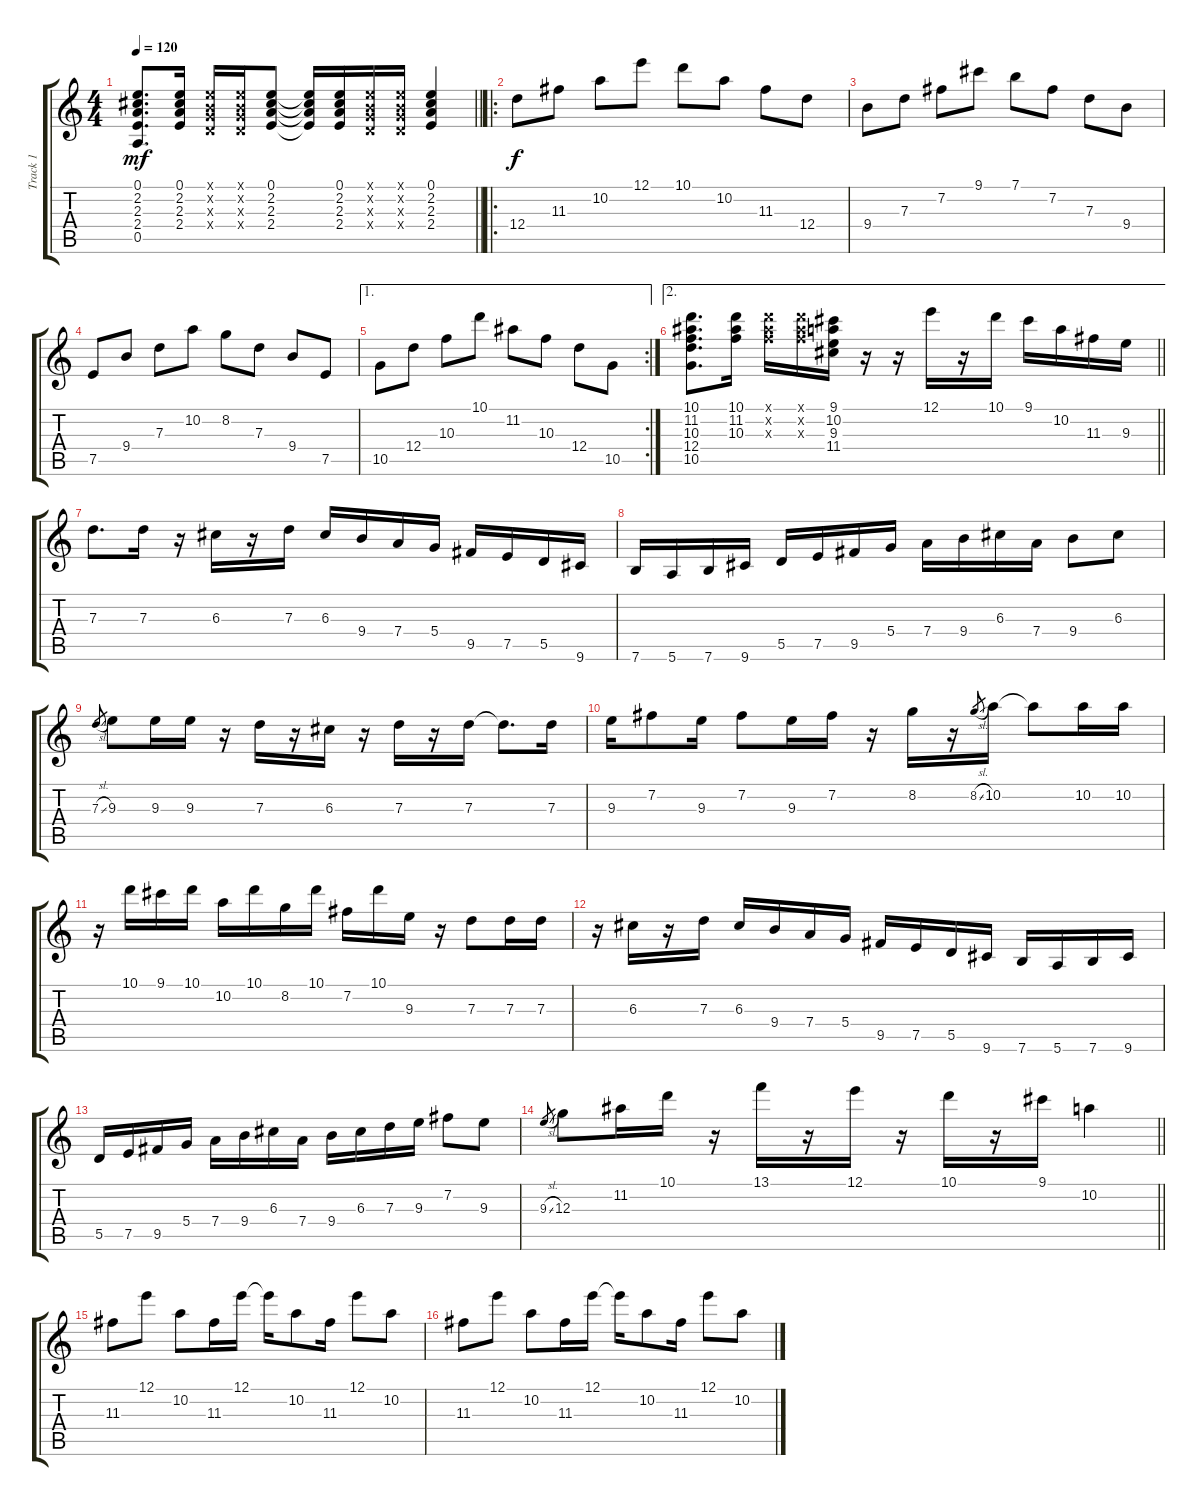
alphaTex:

\track ("Track 1" "Track 1") {instrument acousticguitarsteel}
\staff {score tabs}
\tuning (E4 B3 G3 D3 A2 E2) {hide}
\ts (4 4)
\tempo 120
\clef g2
\barLineRight lightlight
\ks c
(0.1 2.2 2.3 2.4 0.5).8{d dy mf} (0.1 2.2 2.3 2.4).16 (0.1{x} 0.2{x} 0.3{x} 0.4{x}).16 (0.1{x} 0.2{x} 0.3{x} 0.4{x}).16 (0.1 2.2 2.3 2.4).8 (0.1{t} 2.2{t} 2.3{t} 2.4{t}).16 (0.1 2.2 2.3 2.4).16 (0.1{x} 0.2{x} 0.3{x} 0.4{x}).16 (0.1{x} 0.2{x} 0.3{x} 0.4{x}).16 (0.1 2.2 2.3 2.4).4 |
\ro
12.4.8{dy f} 11.3.8 10.2.8 12.1.8 10.1.8 10.2.8 11.3.8 12.4.8 |
9.4.8 7.3.8 7.2.8 9.1.8 7.1.8 7.2.8 7.3.8 9.4.8 |
7.5.8 9.4.8 7.3.8 10.2.8 8.2.8 7.3.8 9.4.8 7.5.8 |
\ae 1
\rc 2
10.5.8 12.4.8 10.3.8 10.1.8 11.2.8 10.3.8 12.4.8 10.5.8 |
\ae 2
\barLineRight lightlight
(10.1 11.2 10.3 12.4 10.5).8{d} (10.1 11.2 10.3).16 (10.1{x} 11.2{x} 10.3{x}).16 (10.1{x} 11.2{x} 10.3{x}).16 (9.1 10.2 9.3 11.4).16 r.16 r.16 12.1.16 r.16 10.1.16 9.1.16 10.2.16 11.3.16 9.3.16 |
7.3.8{d} 7.3.16 r.16 6.3.16 r.16 7.3.16 6.3.16 9.4.16 7.4.16 5.4.16 9.5.16 7.5.16 5.5.16 9.6.16 |
7.6.16 5.6.16 7.6.16 9.6.16 5.5.16 7.5.16 9.5.16 5.4.16 7.4.16 9.4.16 6.3.16 7.4.16 9.4.8 6.3.8 |
7.3{sl}.8{gr} 9.3.8 9.3.16 9.3.16 r.16 7.3.16 r.16 6.3.16 r.16 7.3.16 r.16 7.3.16 7.3{t}.8{d} 7.3.16 |
9.3.16 7.2.8 9.3.16 7.2.8 9.3.16 7.2.16 r.16 8.2.16 r.16 8.2{sl}.8{gr} 10.2.16 10.2{t}.8 10.2.16 10.2.16 |
r.16 10.1.16 9.1.16 10.1.16 10.2.16 10.1.16 8.2.16 10.1.16 7.2.16 10.1.16 9.3.16 r.16 7.3.8 7.3.16 7.3.16 |
r.16 6.3.16 r.16 7.3.16 6.3.16 9.4.16 7.4.16 5.4.16 9.5.16 7.5.16 5.5.16 9.6.16 7.6.16 5.6.16 7.6.16 9.6.16 |
5.5.16 7.5.16 9.5.16 5.4.16 7.4.16 9.4.16 6.3.16 7.4.16 9.4.16 6.3.16 7.3.16 9.3.16 7.2.8 9.3.8 |
\barLineRight lightlight
9.3{sl}.8{gr} 12.3.8 11.2.16 10.1.16 r.16 13.1.16 r.16 12.1.16 r.16 10.1.16 r.16 9.1.16 10.2.4 |
11.3.8 12.1.8 10.2.8 11.3.16 12.1.16 12.1{t}.16 10.2.8 11.3.16 12.1.8 10.2.8 |
11.3.8 12.1.8 10.2.8 11.3.16 12.1.16 12.1{t}.16 10.2.8 11.3.16 12.1.8 10.2.8
